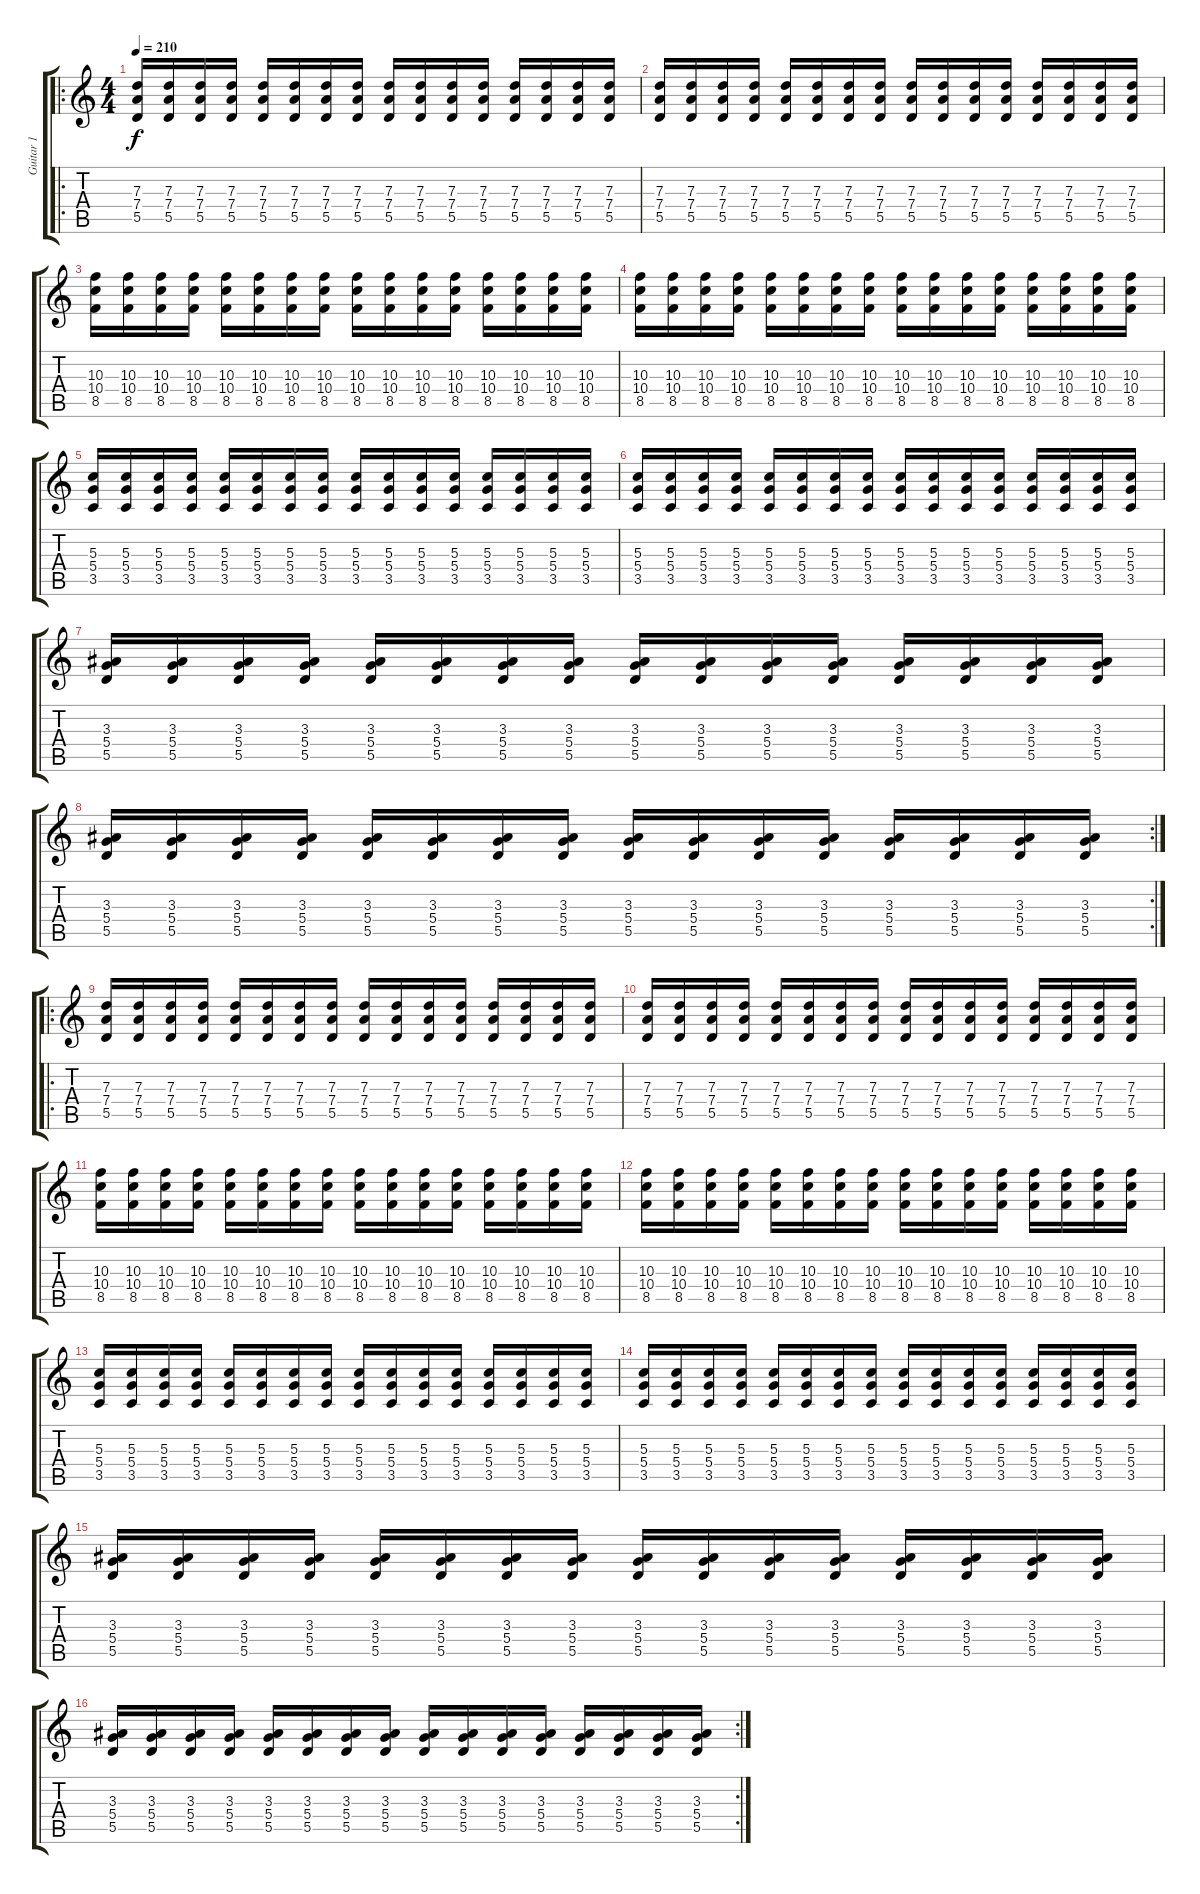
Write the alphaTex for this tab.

\track ("Guitar 1" "Guitar 1") {instrument distortionguitar}
\staff {score tabs}
\tuning (E4 B3 G3 D3 A2 E2) {hide}
\ro
\ts (4 4)
\tempo 210
\clef g2
\ks c
(7.3 7.4 5.5).16{dy f instrument distortionguitar} (7.3 7.4 5.5).16 (7.3 7.4 5.5).16 (7.3 7.4 5.5).16 (7.3 7.4 5.5).16 (7.3 7.4 5.5).16 (7.3 7.4 5.5).16 (7.3 7.4 5.5).16 (7.3 7.4 5.5).16 (7.3 7.4 5.5).16 (7.3 7.4 5.5).16 (7.3 7.4 5.5).16 (7.3 7.4 5.5).16 (7.3 7.4 5.5).16 (7.3 7.4 5.5).16 (7.3 7.4 5.5).16 |
(7.3 7.4 5.5).16 (7.3 7.4 5.5).16 (7.3 7.4 5.5).16 (7.3 7.4 5.5).16 (7.3 7.4 5.5).16 (7.3 7.4 5.5).16 (7.3 7.4 5.5).16 (7.3 7.4 5.5).16 (7.3 7.4 5.5).16 (7.3 7.4 5.5).16 (7.3 7.4 5.5).16 (7.3 7.4 5.5).16 (7.3 7.4 5.5).16 (7.3 7.4 5.5).16 (7.3 7.4 5.5).16 (7.3 7.4 5.5).16 |
(10.3 10.4 8.5).16 (10.3 10.4 8.5).16 (10.3 10.4 8.5).16 (10.3 10.4 8.5).16 (10.3 10.4 8.5).16 (10.3 10.4 8.5).16 (10.3 10.4 8.5).16 (10.3 10.4 8.5).16 (10.3 10.4 8.5).16 (10.3 10.4 8.5).16 (10.3 10.4 8.5).16 (10.3 10.4 8.5).16 (10.3 10.4 8.5).16 (10.3 10.4 8.5).16 (10.3 10.4 8.5).16 (10.3 10.4 8.5).16 |
(10.3 10.4 8.5).16 (10.3 10.4 8.5).16 (10.3 10.4 8.5).16 (10.3 10.4 8.5).16 (10.3 10.4 8.5).16 (10.3 10.4 8.5).16 (10.3 10.4 8.5).16 (10.3 10.4 8.5).16 (10.3 10.4 8.5).16 (10.3 10.4 8.5).16 (10.3 10.4 8.5).16 (10.3 10.4 8.5).16 (10.3 10.4 8.5).16 (10.3 10.4 8.5).16 (10.3 10.4 8.5).16 (10.3 10.4 8.5).16 |
(5.3 5.4 3.5).16 (5.3 5.4 3.5).16 (5.3 5.4 3.5).16 (5.3 5.4 3.5).16 (5.3 5.4 3.5).16 (5.3 5.4 3.5).16 (5.3 5.4 3.5).16 (5.3 5.4 3.5).16 (5.3 5.4 3.5).16 (5.3 5.4 3.5).16 (5.3 5.4 3.5).16 (5.3 5.4 3.5).16 (5.3 5.4 3.5).16 (5.3 5.4 3.5).16 (5.3 5.4 3.5).16 (5.3 5.4 3.5).16 |
(5.3 5.4 3.5).16 (5.3 5.4 3.5).16 (5.3 5.4 3.5).16 (5.3 5.4 3.5).16 (5.3 5.4 3.5).16 (5.3 5.4 3.5).16 (5.3 5.4 3.5).16 (5.3 5.4 3.5).16 (5.3 5.4 3.5).16 (5.3 5.4 3.5).16 (5.3 5.4 3.5).16 (5.3 5.4 3.5).16 (5.3 5.4 3.5).16 (5.3 5.4 3.5).16 (5.3 5.4 3.5).16 (5.3 5.4 3.5).16 |
(3.3 5.4 5.5).16 (3.3 5.4 5.5).16 (3.3 5.4 5.5).16 (3.3 5.4 5.5).16 (3.3 5.4 5.5).16 (3.3 5.4 5.5).16 (3.3 5.4 5.5).16 (3.3 5.4 5.5).16 (3.3 5.4 5.5).16 (3.3 5.4 5.5).16 (3.3 5.4 5.5).16 (3.3 5.4 5.5).16 (3.3 5.4 5.5).16 (3.3 5.4 5.5).16 (3.3 5.4 5.5).16 (3.3 5.4 5.5).16 |
\rc 2
(3.3 5.4 5.5).16 (3.3 5.4 5.5).16 (3.3 5.4 5.5).16 (3.3 5.4 5.5).16 (3.3 5.4 5.5).16 (3.3 5.4 5.5).16 (3.3 5.4 5.5).16 (3.3 5.4 5.5).16 (3.3 5.4 5.5).16 (3.3 5.4 5.5).16 (3.3 5.4 5.5).16 (3.3 5.4 5.5).16 (3.3 5.4 5.5).16 (3.3 5.4 5.5).16 (3.3 5.4 5.5).16 (3.3 5.4 5.5).16 |
\ro
(7.3 7.4 5.5).16 (7.3 7.4 5.5).16 (7.3 7.4 5.5).16 (7.3 7.4 5.5).16 (7.3 7.4 5.5).16 (7.3 7.4 5.5).16 (7.3 7.4 5.5).16 (7.3 7.4 5.5).16 (7.3 7.4 5.5).16 (7.3 7.4 5.5).16 (7.3 7.4 5.5).16 (7.3 7.4 5.5).16 (7.3 7.4 5.5).16 (7.3 7.4 5.5).16 (7.3 7.4 5.5).16 (7.3 7.4 5.5).16 |
(7.3 7.4 5.5).16 (7.3 7.4 5.5).16 (7.3 7.4 5.5).16 (7.3 7.4 5.5).16 (7.3 7.4 5.5).16 (7.3 7.4 5.5).16 (7.3 7.4 5.5).16 (7.3 7.4 5.5).16 (7.3 7.4 5.5).16 (7.3 7.4 5.5).16 (7.3 7.4 5.5).16 (7.3 7.4 5.5).16 (7.3 7.4 5.5).16 (7.3 7.4 5.5).16 (7.3 7.4 5.5).16 (7.3 7.4 5.5).16 |
(10.3 10.4 8.5).16 (10.3 10.4 8.5).16 (10.3 10.4 8.5).16 (10.3 10.4 8.5).16 (10.3 10.4 8.5).16 (10.3 10.4 8.5).16 (10.3 10.4 8.5).16 (10.3 10.4 8.5).16 (10.3 10.4 8.5).16 (10.3 10.4 8.5).16 (10.3 10.4 8.5).16 (10.3 10.4 8.5).16 (10.3 10.4 8.5).16 (10.3 10.4 8.5).16 (10.3 10.4 8.5).16 (10.3 10.4 8.5).16 |
(10.3 10.4 8.5).16 (10.3 10.4 8.5).16 (10.3 10.4 8.5).16 (10.3 10.4 8.5).16 (10.3 10.4 8.5).16 (10.3 10.4 8.5).16 (10.3 10.4 8.5).16 (10.3 10.4 8.5).16 (10.3 10.4 8.5).16 (10.3 10.4 8.5).16 (10.3 10.4 8.5).16 (10.3 10.4 8.5).16 (10.3 10.4 8.5).16 (10.3 10.4 8.5).16 (10.3 10.4 8.5).16 (10.3 10.4 8.5).16 |
(5.3 5.4 3.5).16 (5.3 5.4 3.5).16 (5.3 5.4 3.5).16 (5.3 5.4 3.5).16 (5.3 5.4 3.5).16 (5.3 5.4 3.5).16 (5.3 5.4 3.5).16 (5.3 5.4 3.5).16 (5.3 5.4 3.5).16 (5.3 5.4 3.5).16 (5.3 5.4 3.5).16 (5.3 5.4 3.5).16 (5.3 5.4 3.5).16 (5.3 5.4 3.5).16 (5.3 5.4 3.5).16 (5.3 5.4 3.5).16 |
(5.3 5.4 3.5).16 (5.3 5.4 3.5).16 (5.3 5.4 3.5).16 (5.3 5.4 3.5).16 (5.3 5.4 3.5).16 (5.3 5.4 3.5).16 (5.3 5.4 3.5).16 (5.3 5.4 3.5).16 (5.3 5.4 3.5).16 (5.3 5.4 3.5).16 (5.3 5.4 3.5).16 (5.3 5.4 3.5).16 (5.3 5.4 3.5).16 (5.3 5.4 3.5).16 (5.3 5.4 3.5).16 (5.3 5.4 3.5).16 |
(3.3 5.4 5.5).16 (3.3 5.4 5.5).16 (3.3 5.4 5.5).16 (3.3 5.4 5.5).16 (3.3 5.4 5.5).16 (3.3 5.4 5.5).16 (3.3 5.4 5.5).16 (3.3 5.4 5.5).16 (3.3 5.4 5.5).16 (3.3 5.4 5.5).16 (3.3 5.4 5.5).16 (3.3 5.4 5.5).16 (3.3 5.4 5.5).16 (3.3 5.4 5.5).16 (3.3 5.4 5.5).16 (3.3 5.4 5.5).16 |
\rc 2
(3.3 5.4 5.5).16 (3.3 5.4 5.5).16 (3.3 5.4 5.5).16 (3.3 5.4 5.5).16 (3.3 5.4 5.5).16 (3.3 5.4 5.5).16 (3.3 5.4 5.5).16 (3.3 5.4 5.5).16 (3.3 5.4 5.5).16 (3.3 5.4 5.5).16 (3.3 5.4 5.5).16 (3.3 5.4 5.5).16 (3.3 5.4 5.5).16 (3.3 5.4 5.5).16 (3.3 5.4 5.5).16 (3.3 5.4 5.5).16
